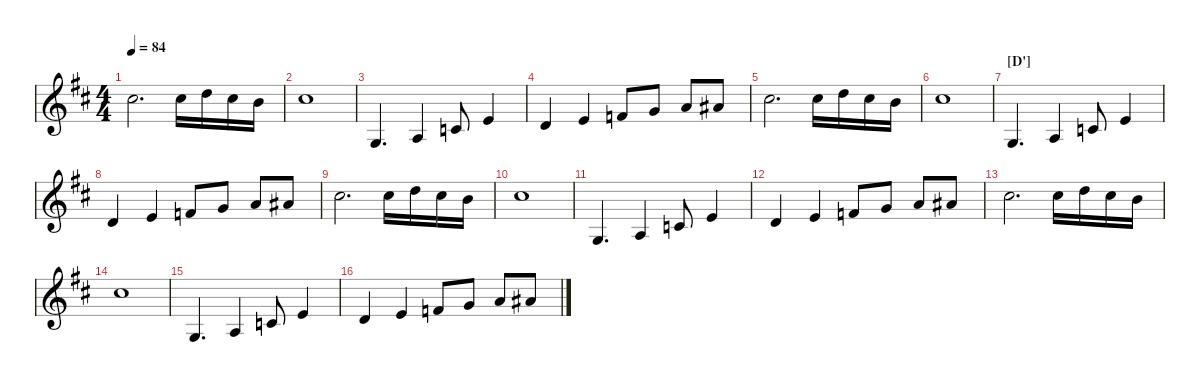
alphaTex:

\hideDynamics
\bracketExtendMode nobrackets
\singleTrackTrackNamePolicy hidden
\multiTrackTrackNamePolicy hidden
\otherSystemsTrackNameOrientation horizontal
\track ("Violin" "Violin") {instrument violin}
\staff {score}
\tuning (E5 A4 D4 G3)
\ts (4 4)
\tempo 84
\clef g2
\scale
0.136659
\ks d
4.2{acc #}.2{d dy f beam Down} 4.2{acc #}.16{beam Down} 5.2{acc forcenatural}.16{beam Down} 4.2{acc #}.16{beam Down} 2.2{acc forcenatural}.16{beam Down} |
\scale
0.279826 4.2{acc #}.1{beam Down} |
\scale
0.279826 0.4{acc forcenatural}.4{d beam Up} 2.4{acc forcenatural}.4{beam Up} 5.4{acc forcenatural}.8{beam Up} 2.3{acc forcenatural}.4{beam Up} |
\scale
0.303688 0.3{acc forcenatural}.4{beam Up} 2.3{acc forcenatural}.4{beam Up} 3.3{acc forcenatural}.8{beam Up} 5.3{acc forcenatural}.8{beam Up} 0.2{acc forcenatural}.8{beam Up} 1.2{acc #}.8{beam Up} |
\scale
0.356546 4.2{acc #}.2{d beam Down} 4.2{acc #}.16{beam Down} 5.2{acc forcenatural}.16{beam Down} 4.2{acc #}.16{beam Down} 2.2{acc forcenatural}.16{beam Down} |
\scale
0.175487 4.2{acc #}.1{beam Down} |
\section ("D'" "")
\scale
0.292479 0.4{acc forcenatural}.4{d beam Up} 2.4{acc forcenatural}.4{beam Up} 5.4{acc forcenatural}.8{beam Up} 2.3{acc forcenatural}.4{beam Up} |
\scale
0.175487 0.3{acc forcenatural}.4{beam Up} 2.3{acc forcenatural}.4{beam Up} 3.3{acc forcenatural}.8{beam Up} 5.3{acc forcenatural}.8{beam Up} 0.2{acc forcenatural}.8{beam Up} 1.2{acc #}.8{beam Up} |
\scale
0.25 4.2{acc #}.2{d beam Down} 4.2{acc #}.16{beam Down} 5.2{acc forcenatural}.16{beam Down} 4.2{acc #}.16{beam Down} 2.2{acc forcenatural}.16{beam Down} |
\scale
0.25 4.2{acc #}.1{beam Down} |
\scale
0.25 0.4{acc forcenatural}.4{d beam Up} 2.4{acc forcenatural}.4{beam Up} 5.4{acc forcenatural}.8{beam Up} 2.3{acc forcenatural}.4{beam Up} |
\scale
0.25 0.3{acc forcenatural}.4{beam Up} 2.3{acc forcenatural}.4{beam Up} 3.3{acc forcenatural}.8{beam Up} 5.3{acc forcenatural}.8{beam Up} 0.2{acc forcenatural}.8{beam Up} 1.2{acc #}.8{beam Up} |
\scale
0.159494 4.2{acc #}.2{d beam Down} 4.2{acc #}.16{beam Down} 5.2{acc forcenatural}.16{beam Down} 4.2{acc #}.16{beam Down} 2.2{acc forcenatural}.16{beam Down} |
\scale
0.159494 4.2{acc #}.1{beam Down} |
\scale
0.326582 0.4{acc forcenatural}.4{d beam Up} 2.4{acc forcenatural}.4{beam Up} 5.4{acc forcenatural}.8{beam Up} 2.3{acc forcenatural}.4{beam Up} |
\scale
0.35443 0.3{acc forcenatural}.4{beam Up} 2.3{acc forcenatural}.4{beam Up} 3.3{acc forcenatural}.8{beam Up} 5.3{acc forcenatural}.8{beam Up} 0.2{acc forcenatural}.8{beam Up} 1.2{acc #}.8{beam Up}
